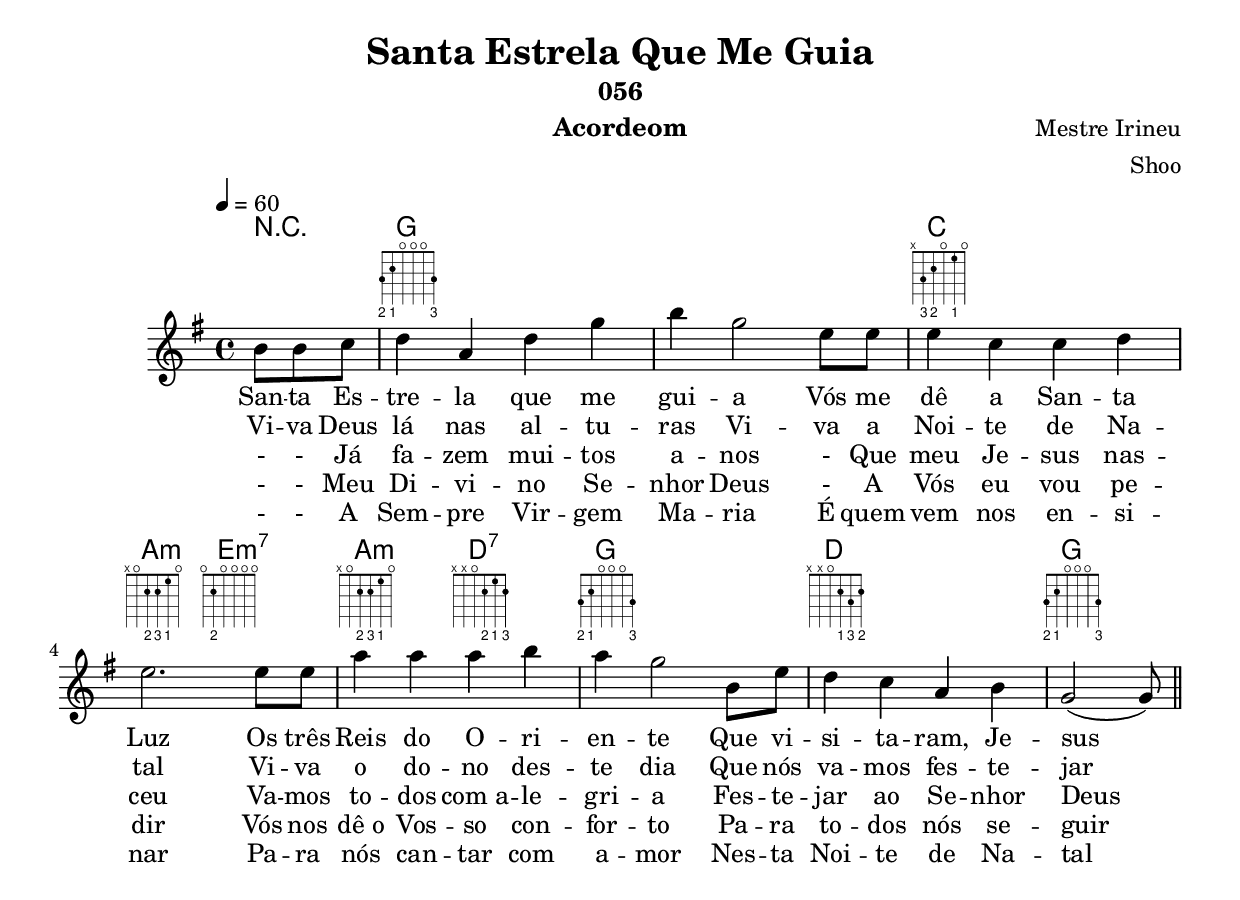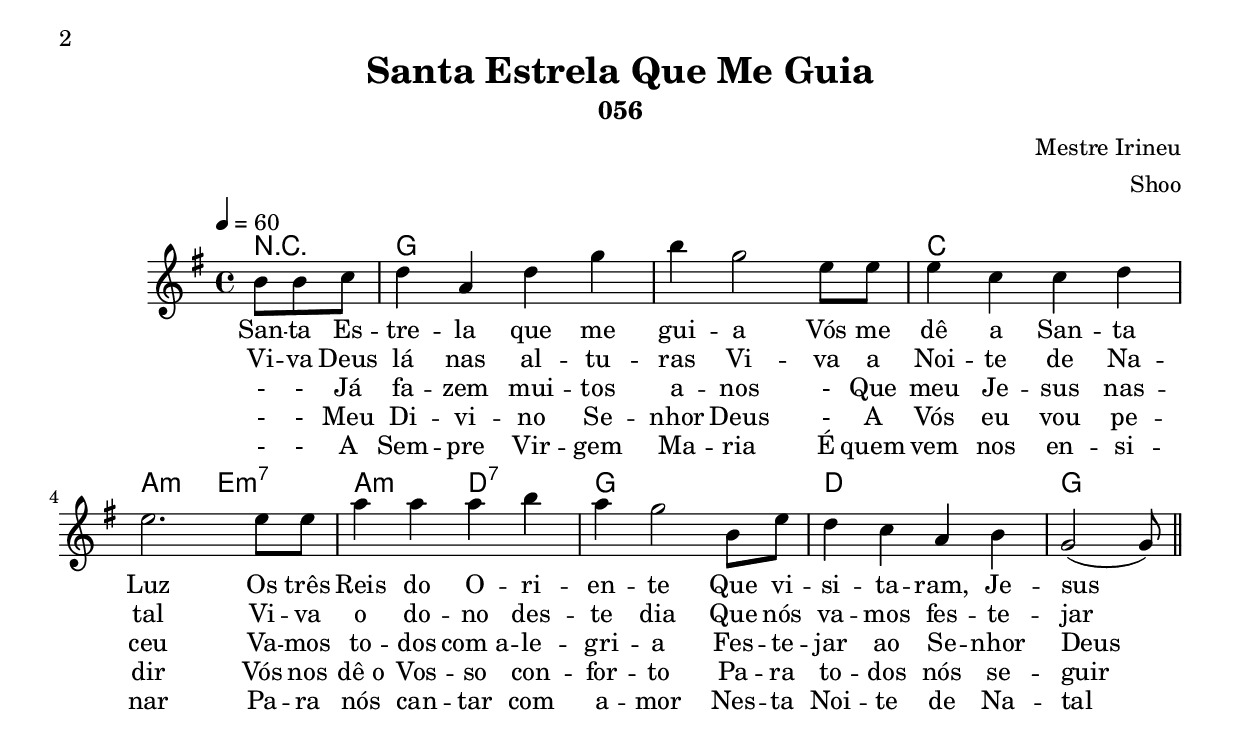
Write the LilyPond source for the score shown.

\version "2.19.15"
\include "predefined-guitar-fretboards.ly"
\header {
  dedication=""
  title="Santa Estrela Que Me Guia"
  subtitle="056"
  subsubtitle=""
  poet=""
  meter=""
  piece=""
  composer="Mestre Irineu"
  arranger="Shoo"
  opus=""
  instrument="Acordeom"
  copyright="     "
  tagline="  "
}
harmoniaAa =
\chordmode
{
  \tempo 4=60
  \time 4/4
  \partial 4.
  
  r4. |
  g1:  |
  g1:  |
  c1:  |
  a2:m  |
  e2:m7  |
  a2:m  |
  d2:7  |
  g1:  |
  d1:  |
  g2:  |
  g8:
}
pautaAa =
\relative c' {
  \clef treble
  \key g \major
  \time 4/4
  \partial 4.
  
  b'8 b c | d4 a d g | b g2 e8 e8 | e4 c c d  | e2. e8 e8 | 
  a4 a a  b | a g2 b,8 e8 | d4 c a b | g2( g8 ) |
  
  \bar "||"
}
\addlyrics
{ 
  San -- ta Es  -- tre -- la que me gui -- a
  Vós me dê a San -- ta Luz
  Os três Reis do O -- ri -- en -- te
  Que vi -- si -- ta -- ram, Je -- sus
}
\addlyrics
{ 
Vi -- va Deus lá nas al -- tu -- ras
Vi -- va a Noi -- te de Na -- tal
Vi -- va o do -- no des -- te dia
Que nós va -- mos fes -- te -- jar
}
\addlyrics
{
- - Já fa -- zem mui -- tos a -- nos
- Que meu Je -- sus nas -- ceu
Va -- mos to -- dos com_a -- le -- gri -- a
Fes -- te -- jar ao Se -- nhor Deus
}
\addlyrics
{
- - Meu Di -- vi -- no Se -- nhor Deus
- A Vós eu vou pe -- dir
Vós nos dê_o Vos -- so con -- for -- to
Pa -- ra to -- dos nós se -- guir
}
\addlyrics
{
- - A Sem -- pre Vir -- gem Ma -- ria
É quem vem nos en -- si -- nar
Pa -- ra nós can -- tar com a -- mor
Nes -- ta Noi -- te de Na -- tal
}

\bookpart {
  \score {
    \new StaffGroup {
      \override Score.RehearsalMark #'self-alignment-X = #LEFT
      <<
        \new ChordNames {\set chordChanges = ##t \harmoniaAa}
        \new FretBoards {\set chordChanges = ##t \harmoniaAa}
        \new Staff \with {instrumentName = #"" shortInstrumentName = #" "} \pautaAa
       
      >>
    }
    \layout {}
    \midi {}
    
  }
}

\bookpart {
  \header {instrument=""}
  \score {
    \new StaffGroup {
      \override Score.RehearsalMark #'self-alignment-X = #LEFT
      <<
        \new ChordNames {\set chordChanges = ##t \harmoniaAa}
        \new Staff \pautaAa
      >>
    }
    \layout {}
    \midi {}
  }
}


